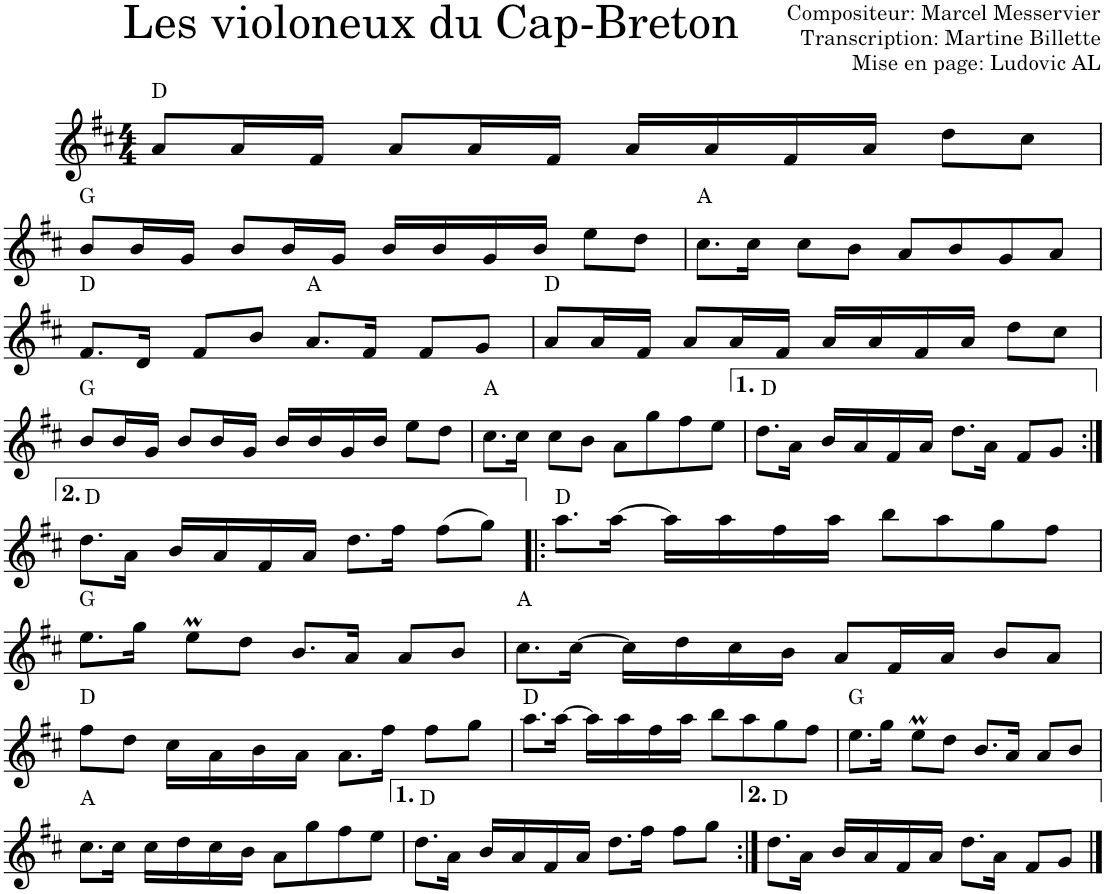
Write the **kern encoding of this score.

**kern	**harte
*part1	*part1
*staff1	*
*I"Voice	*
*I'V	*
*clefG2	*
*k[f#c#]	*
*M4/4	*
=1	=1
8a/L	D:maj
16a/L	.
16f#/JJ	.
8a/L	.
16a/L	.
16f#/JJ	.
16a/LL	.
16a/	.
16f#/	.
16a/JJ	.
8dd\L	.
8cc#\J	.
!!LO:LB:g=z
=2	=2
8b/L	G:maj
16b/L	.
16g/JJ	.
8b/L	.
16b/L	.
16g/JJ	.
16b/LL	.
16b/	.
16g/	.
16b/JJ	.
8ee\L	.
8dd\J	.
=3	=3
8.cc#\L	A:maj
16cc#\Jk	.
8cc#\L	.
8b\J	.
8a/L	.
8b/	.
8g/	.
8a/J	.
!!LO:LB:g=z
=4	=4
8.f#/L	D:maj
16d/Jk	.
8f#/L	.
8b/J	.
8.a/L	A:maj
16f#/Jk	.
8f#/L	.
8g/J	.
=5	=5
8a/L	D:maj
16a/L	.
16f#/JJ	.
8a/L	.
16a/L	.
16f#/JJ	.
16a/LL	.
16a/	.
16f#/	.
16a/JJ	.
8dd\L	.
8cc#\J	.
!!LO:LB:g=z
=6	=6
8b/L	G:maj
16b/L	.
16g/JJ	.
8b/L	.
16b/L	.
16g/JJ	.
16b/LL	.
16b/	.
16g/	.
16b/JJ	.
8ee\L	.
8dd\J	.
=7	=7
8.cc#\L	A:maj
16cc#\Jk	.
8cc#\L	.
8b\J	.
8a\L	.
8gg\	.
8ff#\	.
8ee\J	.
=8	=8
8.dd\L	D:maj
16a\Jk	.
16b/LL	.
16a/	.
16f#/	.
16a/JJ	.
8.dd\L	.
16a\Jk	.
8f#/L	.
8g/J	.
!!LO:LB:g=z
=9:|!	=9:|!
8.dd\L	D:maj
16a\Jk	.
16b/LL	.
16a/	.
16f#/	.
16a/JJ	.
8.dd\L	.
16ff#\Jk	.
(>8ff#\L	.
8gg\J)	.
=10!|:	=10!|:
8.aa\L	D:maj
[>16aa\Jk	.
16aa\LL]	.
16aa\	.
16ff#\	.
16aa\JJ	.
8bb\L	.
8aa\	.
8gg\	.
8ff#\J	.
!!LO:LB:g=z
=11	=11
8.ee\L	G:maj
16gg\Jk	.
8eeM\L	.
8dd\J	.
8.b/L	.
16a/Jk	.
8a/L	.
8b/J	.
=12	=12
8.cc#\L	A:maj
[>16cc#\Jk	.
16cc#\LL]	.
16dd\	.
16cc#\	.
16b\JJ	.
8a/L	.
16f#/L	.
16a/JJ	.
8b/L	.
8a/J	.
!!LO:LB:g=z
=13	=13
8ff#\L	D:maj
8dd\J	.
16cc#\LL	.
16a\	.
16b\	.
16a\JJ	.
8.a\L	.
16ff#\Jk	.
8ff#\L	.
8gg\J	.
=14	=14
8.aa\L	D:maj
[>16aa\Jk	.
16aa\LL]	.
16aa\	.
16ff#\	.
16aa\JJ	.
8bb\L	.
8aa\	.
8gg\	.
8ff#\J	.
=15	=15
8.ee\L	G:maj
16gg\Jk	.
8eeM\L	.
8dd\J	.
8.b/L	.
16a/Jk	.
8a/L	.
8b/J	.
!!LO:LB:g=z
=16	=16
8.cc#\L	A:maj
16cc#\Jk	.
16cc#\LL	.
16dd\	.
16cc#\	.
16b\JJ	.
8a\L	.
8gg\	.
8ff#\	.
8ee\J	.
=17	=17
8.dd\L	D:maj
16a\Jk	.
16b/LL	.
16a/	.
16f#/	.
16a/JJ	.
8.dd\L	.
16ff#\Jk	.
8ff#\L	.
8gg\J	.
=18:|!	=18:|!
8.dd\L	D:maj
16a\Jk	.
16b/LL	.
16a/	.
16f#/	.
16a/JJ	.
8.dd\L	.
16a\Jk	.
8f#/L	.
8g/J	.
==	==
*-	*-
